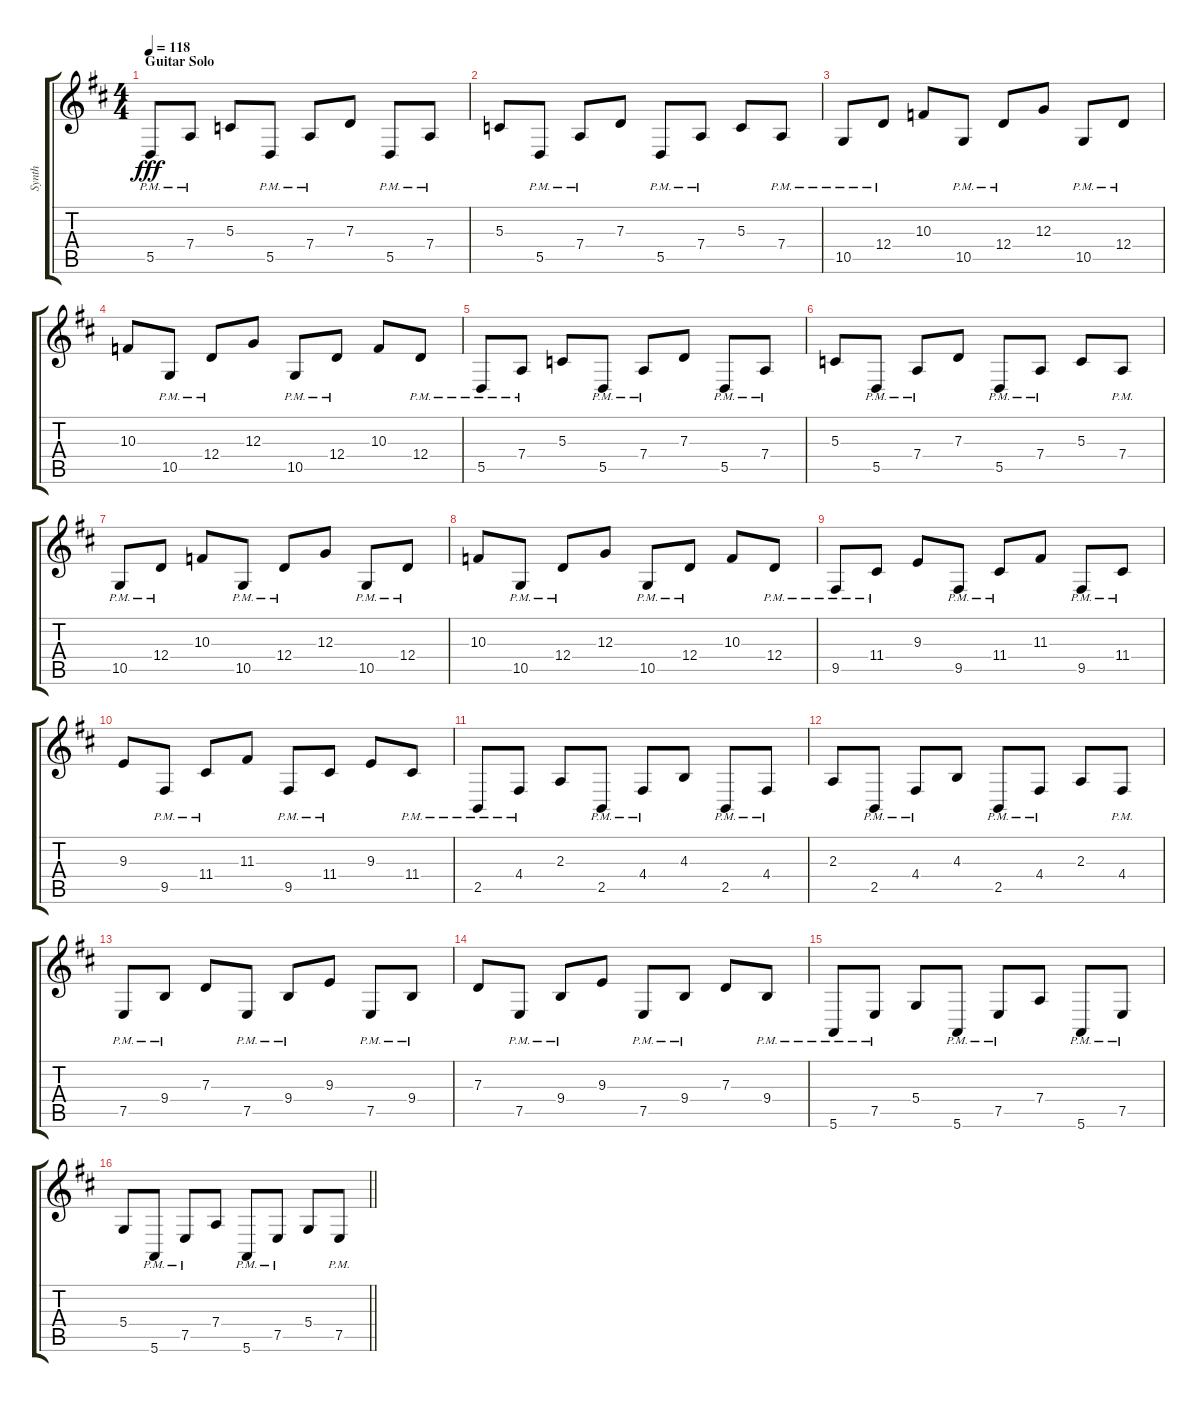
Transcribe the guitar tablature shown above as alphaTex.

\track ("Synth" "Synth") {instrument lead1square}
\staff {score tabs}
\tuning (E4 B3 G3 D3 A2 E2) {hide}
\ts (4 4)
\section ("" "Guitar Solo")
\tempo 118
\clef g2
\ks d
5.5{pm}.8{dy fff} 7.4{pm}.8 5.3.8{instrument lead2sawtooth} 5.5{pm}.8{instrument lead1square} 7.4{pm}.8 7.3.8{instrument lead2sawtooth} 5.5{pm}.8{instrument lead1square} 7.4{pm}.8 |
5.3.8{instrument lead2sawtooth} 5.5{pm}.8{instrument lead1square} 7.4{pm}.8 7.3.8{instrument lead2sawtooth} 5.5{pm}.8{instrument lead1square} 7.4{pm}.8 5.3.8{instrument lead2sawtooth} 7.4{pm}.8{instrument lead1square} |
10.5{pm}.8 12.4{pm}.8 10.3.8{instrument lead2sawtooth} 10.5{pm}.8{instrument lead1square} 12.4{pm}.8 12.3.8{instrument lead2sawtooth} 10.5{pm}.8{instrument lead1square} 12.4{pm}.8 |
10.3.8{instrument lead2sawtooth} 10.5{pm}.8{instrument lead1square} 12.4{pm}.8 12.3.8{instrument lead2sawtooth} 10.5{pm}.8{instrument lead1square} 12.4{pm}.8 10.3.8{instrument lead2sawtooth} 12.4{pm}.8{instrument lead1square} |
5.5{pm}.8 7.4{pm}.8 5.3.8{instrument lead2sawtooth} 5.5{pm}.8{instrument lead1square} 7.4{pm}.8 7.3.8{instrument lead2sawtooth} 5.5{pm}.8{instrument lead1square} 7.4{pm}.8 |
5.3.8{instrument lead2sawtooth} 5.5{pm}.8{instrument lead1square} 7.4{pm}.8 7.3.8{instrument lead2sawtooth} 5.5{pm}.8{instrument lead1square} 7.4{pm}.8 5.3.8{instrument lead2sawtooth} 7.4{pm}.8{instrument lead1square} |
10.5{pm}.8 12.4{pm}.8 10.3.8{instrument lead2sawtooth} 10.5{pm}.8{instrument lead1square} 12.4{pm}.8 12.3.8{instrument lead2sawtooth} 10.5{pm}.8{instrument lead1square} 12.4{pm}.8 |
10.3.8{instrument lead2sawtooth} 10.5{pm}.8{instrument lead1square} 12.4{pm}.8 12.3.8{instrument lead2sawtooth} 10.5{pm}.8{instrument lead1square} 12.4{pm}.8 10.3.8{instrument lead2sawtooth} 12.4{pm}.8{instrument lead1square} |
9.5{pm}.8 11.4{pm}.8 9.3.8{instrument lead2sawtooth} 9.5{pm}.8{instrument lead1square} 11.4{pm}.8 11.3.8{instrument lead2sawtooth} 9.5{pm}.8{instrument lead1square} 11.4{pm}.8 |
9.3.8{instrument lead2sawtooth} 9.5{pm}.8{instrument lead1square} 11.4{pm}.8 11.3.8{instrument lead2sawtooth} 9.5{pm}.8{instrument lead1square} 11.4{pm}.8 9.3.8{instrument lead2sawtooth} 11.4{pm}.8{instrument lead1square} |
2.5{pm}.8 4.4{pm}.8 2.3.8{instrument lead2sawtooth} 2.5{pm}.8{instrument lead1square} 4.4{pm}.8 4.3.8{instrument lead2sawtooth} 2.5{pm}.8{instrument lead1square} 4.4{pm}.8 |
2.3.8{instrument lead2sawtooth} 2.5{pm}.8{instrument lead1square} 4.4{pm}.8 4.3.8{instrument lead2sawtooth} 2.5{pm}.8{instrument lead1square} 4.4{pm}.8 2.3.8{instrument lead2sawtooth} 4.4{pm}.8{instrument lead1square} |
7.5{pm}.8 9.4{pm}.8 7.3.8{instrument lead2sawtooth} 7.5{pm}.8{instrument lead1square} 9.4{pm}.8 9.3.8{instrument lead2sawtooth} 7.5{pm}.8{instrument lead1square} 9.4{pm}.8 |
7.3.8{instrument lead2sawtooth} 7.5{pm}.8{instrument lead1square} 9.4{pm}.8 9.3.8{instrument lead2sawtooth} 7.5{pm}.8{instrument lead1square} 9.4{pm}.8 7.3.8{instrument lead2sawtooth} 9.4{pm}.8{instrument lead1square} |
5.6{pm}.8 7.5{pm}.8 5.4.8{instrument lead2sawtooth} 5.6{pm}.8{instrument lead1square} 7.5{pm}.8 7.4.8{instrument lead2sawtooth} 5.6{pm}.8{instrument lead1square} 7.5{pm}.8 |
\barLineRight lightlight
5.4.8{instrument lead2sawtooth} 5.6{pm}.8{instrument lead1square} 7.5{pm}.8 7.4.8{instrument lead2sawtooth} 5.6{pm}.8{instrument lead1square} 7.5{pm}.8 5.4.8{instrument lead2sawtooth} 7.5{pm}.8{instrument lead1square}
